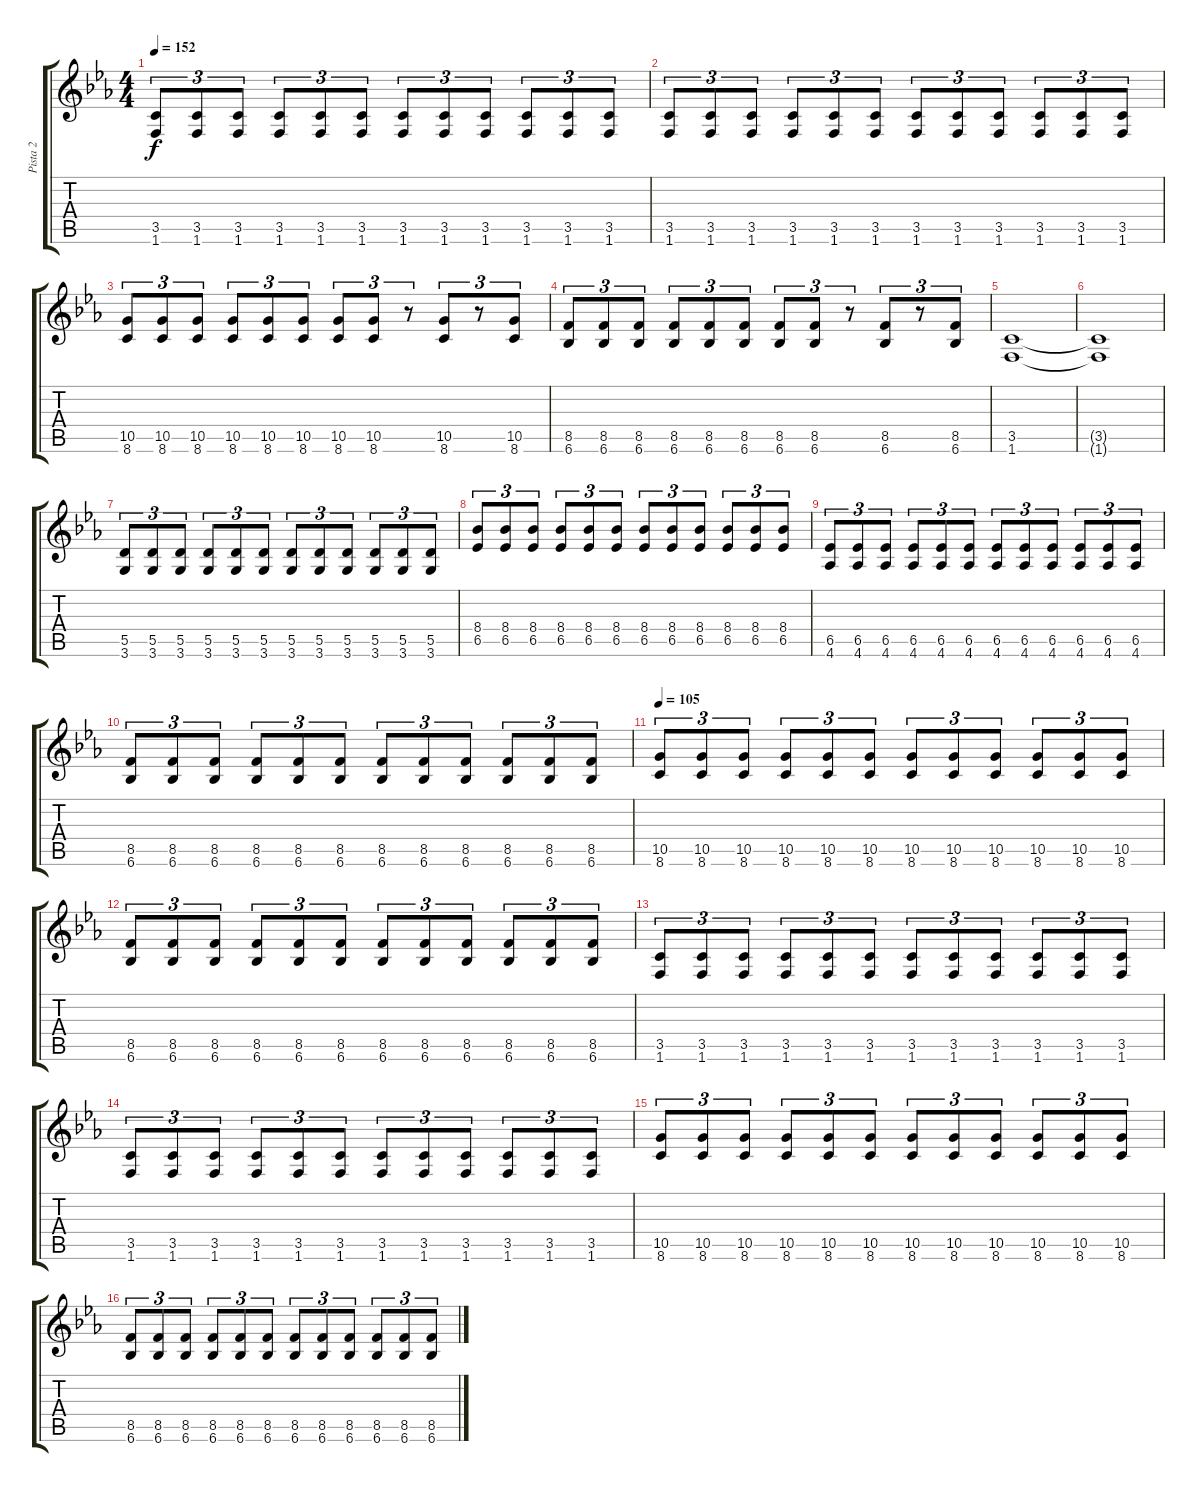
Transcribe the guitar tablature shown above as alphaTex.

\track ("Pista 2" "Pista 2") {instrument distortionguitar}
\staff {score tabs}
\tuning (E4 B3 G3 D3 A2 E2) {hide}
\ts (4 4)
\tempo 152
\clef g2
\ks cminor
(3.5 1.6).8{tu (3 2) dy f} (3.5 1.6).8{tu (3 2)} (3.5 1.6).8{tu (3 2)} (3.5 1.6).8{tu (3 2)} (3.5 1.6).8{tu (3 2)} (3.5 1.6).8{tu (3 2)} (3.5 1.6).8{tu (3 2)} (3.5 1.6).8{tu (3 2)} (3.5 1.6).8{tu (3 2)} (3.5 1.6).8{tu (3 2)} (3.5 1.6).8{tu (3 2)} (3.5 1.6).8{tu (3 2)} |
(3.5 1.6).8{tu (3 2)} (3.5 1.6).8{tu (3 2)} (3.5 1.6).8{tu (3 2)} (3.5 1.6).8{tu (3 2)} (3.5 1.6).8{tu (3 2)} (3.5 1.6).8{tu (3 2)} (3.5 1.6).8{tu (3 2)} (3.5 1.6).8{tu (3 2)} (3.5 1.6).8{tu (3 2)} (3.5 1.6).8{tu (3 2)} (3.5 1.6).8{tu (3 2)} (3.5 1.6).8{tu (3 2)} |
(10.5 8.6).8{tu (3 2)} (10.5 8.6).8{tu (3 2)} (10.5 8.6).8{tu (3 2)} (10.5 8.6).8{tu (3 2)} (10.5 8.6).8{tu (3 2)} (10.5 8.6).8{tu (3 2)} (10.5 8.6).8{tu (3 2)} (10.5 8.6).8{tu (3 2)} r.8{tu (3 2)} (10.5 8.6).8{tu (3 2)} r.8{tu (3 2)} (10.5 8.6).8{tu (3 2)} |
(8.5 6.6).8{tu (3 2)} (8.5 6.6).8{tu (3 2)} (8.5 6.6).8{tu (3 2)} (8.5 6.6).8{tu (3 2)} (8.5 6.6).8{tu (3 2)} (8.5 6.6).8{tu (3 2)} (8.5 6.6).8{tu (3 2)} (8.5 6.6).8{tu (3 2)} r.8{tu (3 2)} (8.5 6.6).8{tu (3 2)} r.8{tu (3 2)} (8.5 6.6).8{tu (3 2)} |
(3.5 1.6).1 |
(3.5{t} 1.6{t}).1 |
(5.5 3.6).8{tu (3 2)} (5.5 3.6).8{tu (3 2)} (5.5 3.6).8{tu (3 2)} (5.5 3.6).8{tu (3 2)} (5.5 3.6).8{tu (3 2)} (5.5 3.6).8{tu (3 2)} (5.5 3.6).8{tu (3 2)} (5.5 3.6).8{tu (3 2)} (5.5 3.6).8{tu (3 2)} (5.5 3.6).8{tu (3 2)} (5.5 3.6).8{tu (3 2)} (5.5 3.6).8{tu (3 2)} |
(8.4 6.5).8{tu (3 2)} (8.4 6.5).8{tu (3 2)} (8.4 6.5).8{tu (3 2)} (8.4 6.5).8{tu (3 2)} (8.4 6.5).8{tu (3 2)} (8.4 6.5).8{tu (3 2)} (8.4 6.5).8{tu (3 2)} (8.4 6.5).8{tu (3 2)} (8.4 6.5).8{tu (3 2)} (8.4 6.5).8{tu (3 2)} (8.4 6.5).8{tu (3 2)} (8.4 6.5).8{tu (3 2)} |
(6.5 4.6).8{tu (3 2)} (6.5 4.6).8{tu (3 2)} (6.5 4.6).8{tu (3 2)} (6.5 4.6).8{tu (3 2)} (6.5 4.6).8{tu (3 2)} (6.5 4.6).8{tu (3 2)} (6.5 4.6).8{tu (3 2)} (6.5 4.6).8{tu (3 2)} (6.5 4.6).8{tu (3 2)} (6.5 4.6).8{tu (3 2)} (6.5 4.6).8{tu (3 2)} (6.5 4.6).8{tu (3 2)} |
(8.5 6.6).8{tu (3 2)} (8.5 6.6).8{tu (3 2)} (8.5 6.6).8{tu (3 2)} (8.5 6.6).8{tu (3 2)} (8.5 6.6).8{tu (3 2)} (8.5 6.6).8{tu (3 2)} (8.5 6.6).8{tu (3 2)} (8.5 6.6).8{tu (3 2)} (8.5 6.6).8{tu (3 2)} (8.5 6.6).8{tu (3 2)} (8.5 6.6).8{tu (3 2)} (8.5 6.6).8{tu (3 2)} |
\tempo 105
(10.5 8.6).8{tu (3 2)} (10.5 8.6).8{tu (3 2)} (10.5 8.6).8{tu (3 2)} (10.5 8.6).8{tu (3 2)} (10.5 8.6).8{tu (3 2)} (10.5 8.6).8{tu (3 2)} (10.5 8.6).8{tu (3 2)} (10.5 8.6).8{tu (3 2)} (10.5 8.6).8{tu (3 2)} (10.5 8.6).8{tu (3 2)} (10.5 8.6).8{tu (3 2)} (10.5 8.6).8{tu (3 2)} |
(8.5 6.6).8{tu (3 2)} (8.5 6.6).8{tu (3 2)} (8.5 6.6).8{tu (3 2)} (8.5 6.6).8{tu (3 2)} (8.5 6.6).8{tu (3 2)} (8.5 6.6).8{tu (3 2)} (8.5 6.6).8{tu (3 2)} (8.5 6.6).8{tu (3 2)} (8.5 6.6).8{tu (3 2)} (8.5 6.6).8{tu (3 2)} (8.5 6.6).8{tu (3 2)} (8.5 6.6).8{tu (3 2)} |
(3.5 1.6).8{tu (3 2)} (3.5 1.6).8{tu (3 2)} (3.5 1.6).8{tu (3 2)} (3.5 1.6).8{tu (3 2)} (3.5 1.6).8{tu (3 2)} (3.5 1.6).8{tu (3 2)} (3.5 1.6).8{tu (3 2)} (3.5 1.6).8{tu (3 2)} (3.5 1.6).8{tu (3 2)} (3.5 1.6).8{tu (3 2)} (3.5 1.6).8{tu (3 2)} (3.5 1.6).8{tu (3 2)} |
(3.5 1.6).8{tu (3 2)} (3.5 1.6).8{tu (3 2)} (3.5 1.6).8{tu (3 2)} (3.5 1.6).8{tu (3 2)} (3.5 1.6).8{tu (3 2)} (3.5 1.6).8{tu (3 2)} (3.5 1.6).8{tu (3 2)} (3.5 1.6).8{tu (3 2)} (3.5 1.6).8{tu (3 2)} (3.5 1.6).8{tu (3 2)} (3.5 1.6).8{tu (3 2)} (3.5 1.6).8{tu (3 2)} |
(10.5 8.6).8{tu (3 2)} (10.5 8.6).8{tu (3 2)} (10.5 8.6).8{tu (3 2)} (10.5 8.6).8{tu (3 2)} (10.5 8.6).8{tu (3 2)} (10.5 8.6).8{tu (3 2)} (10.5 8.6).8{tu (3 2)} (10.5 8.6).8{tu (3 2)} (10.5 8.6).8{tu (3 2)} (10.5 8.6).8{tu (3 2)} (10.5 8.6).8{tu (3 2)} (10.5 8.6).8{tu (3 2)} |
(8.5 6.6).8{tu (3 2)} (8.5 6.6).8{tu (3 2)} (8.5 6.6).8{tu (3 2)} (8.5 6.6).8{tu (3 2)} (8.5 6.6).8{tu (3 2)} (8.5 6.6).8{tu (3 2)} (8.5 6.6).8{tu (3 2)} (8.5 6.6).8{tu (3 2)} (8.5 6.6).8{tu (3 2)} (8.5 6.6).8{tu (3 2)} (8.5 6.6).8{tu (3 2)} (8.5 6.6).8{tu (3 2)}
